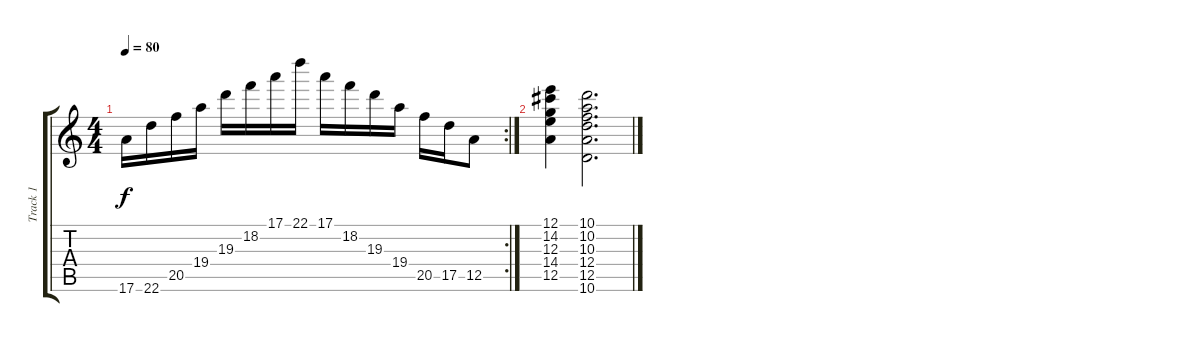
\track ("Track 1" "Track 1") {instrument overdrivenguitar}
\staff {score tabs}
\tuning (E4 B3 G3 D3 A2 E2) {hide}
\rc 2
\ts (4 4)
\tempo 80
\clef g2
\ks c
17.6.16{dy f} 22.6.16 20.5.16 19.4.16 19.3.16 18.2.16 17.1.16 22.1.16 17.1.16 18.2.16 19.3.16 19.4.16 20.5.16 17.5.16 12.5.8 |
(12.1 14.2 12.3 14.4 12.5).4 (10.1 10.2 10.3 12.4 12.5 10.6).2{d}
